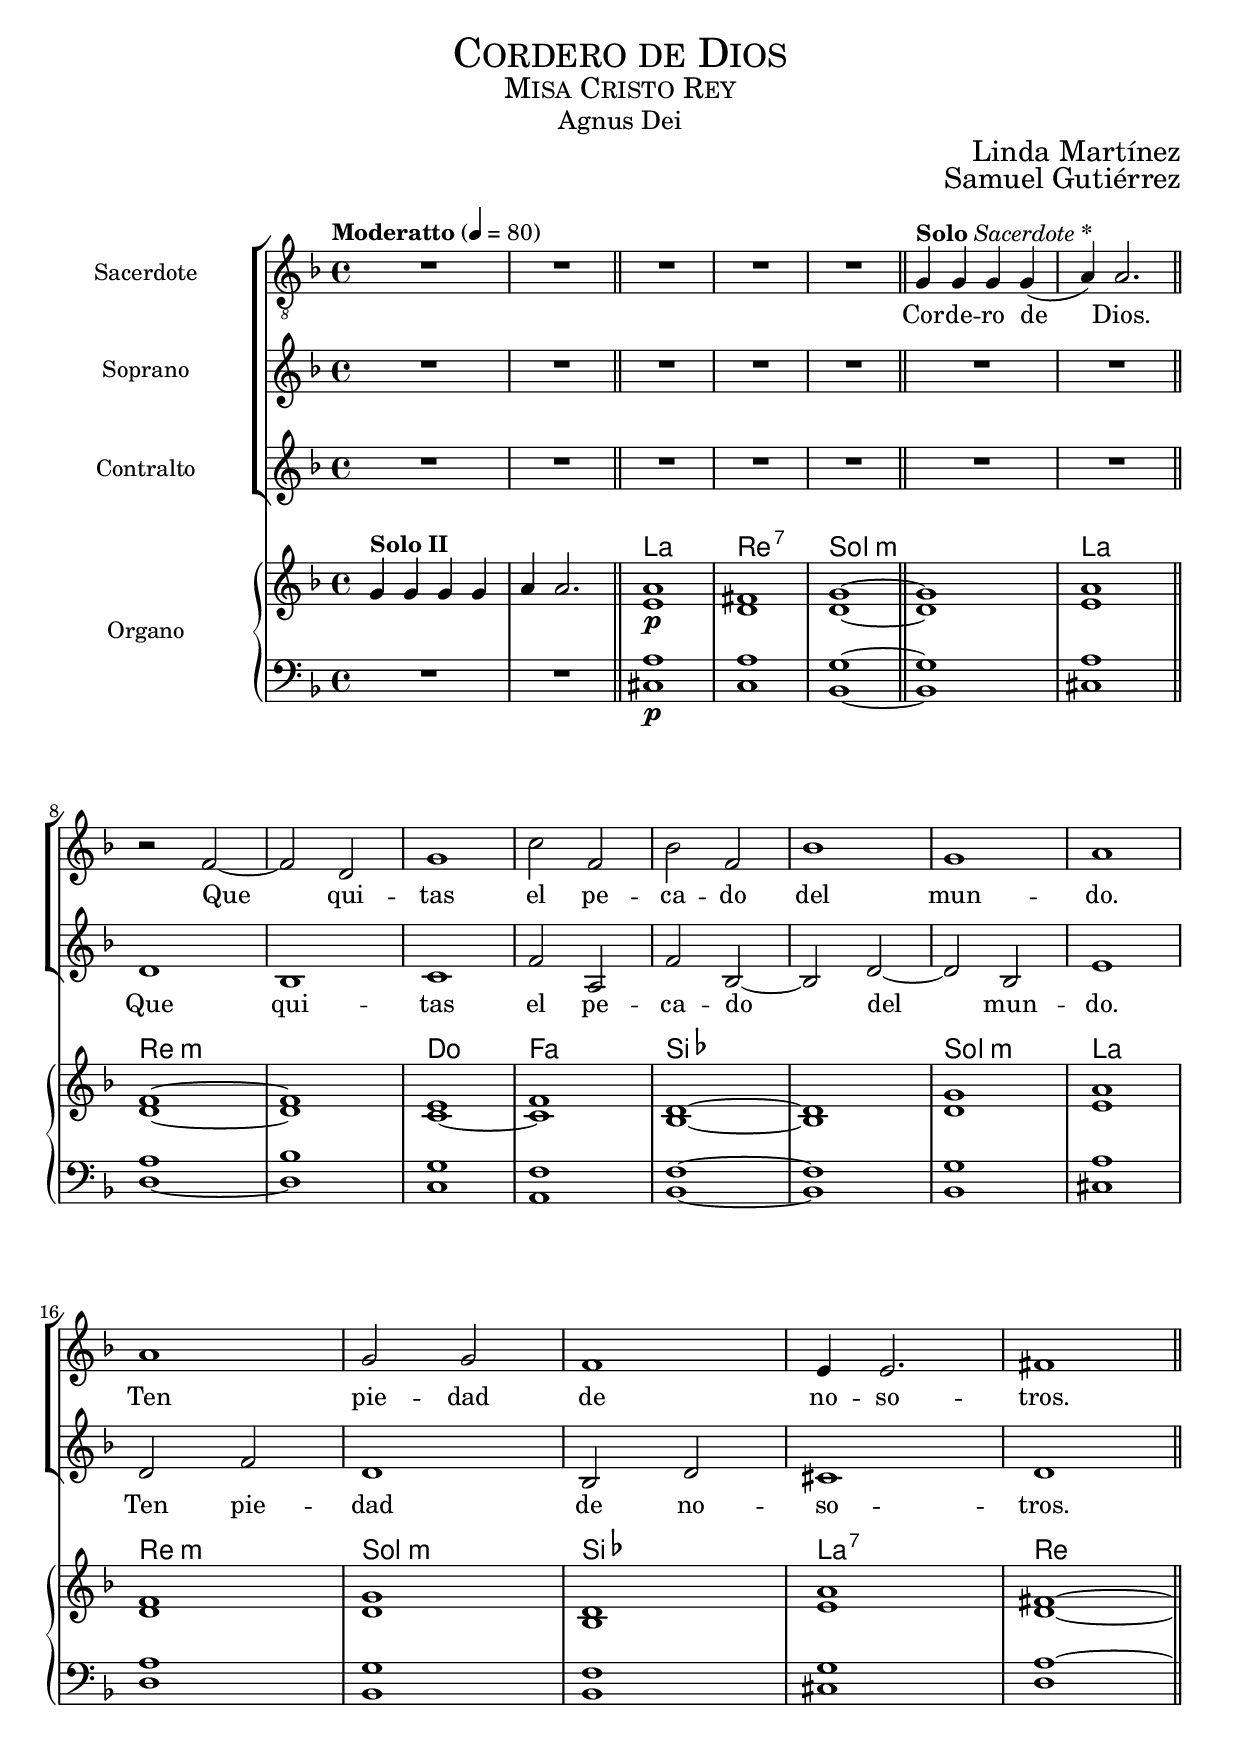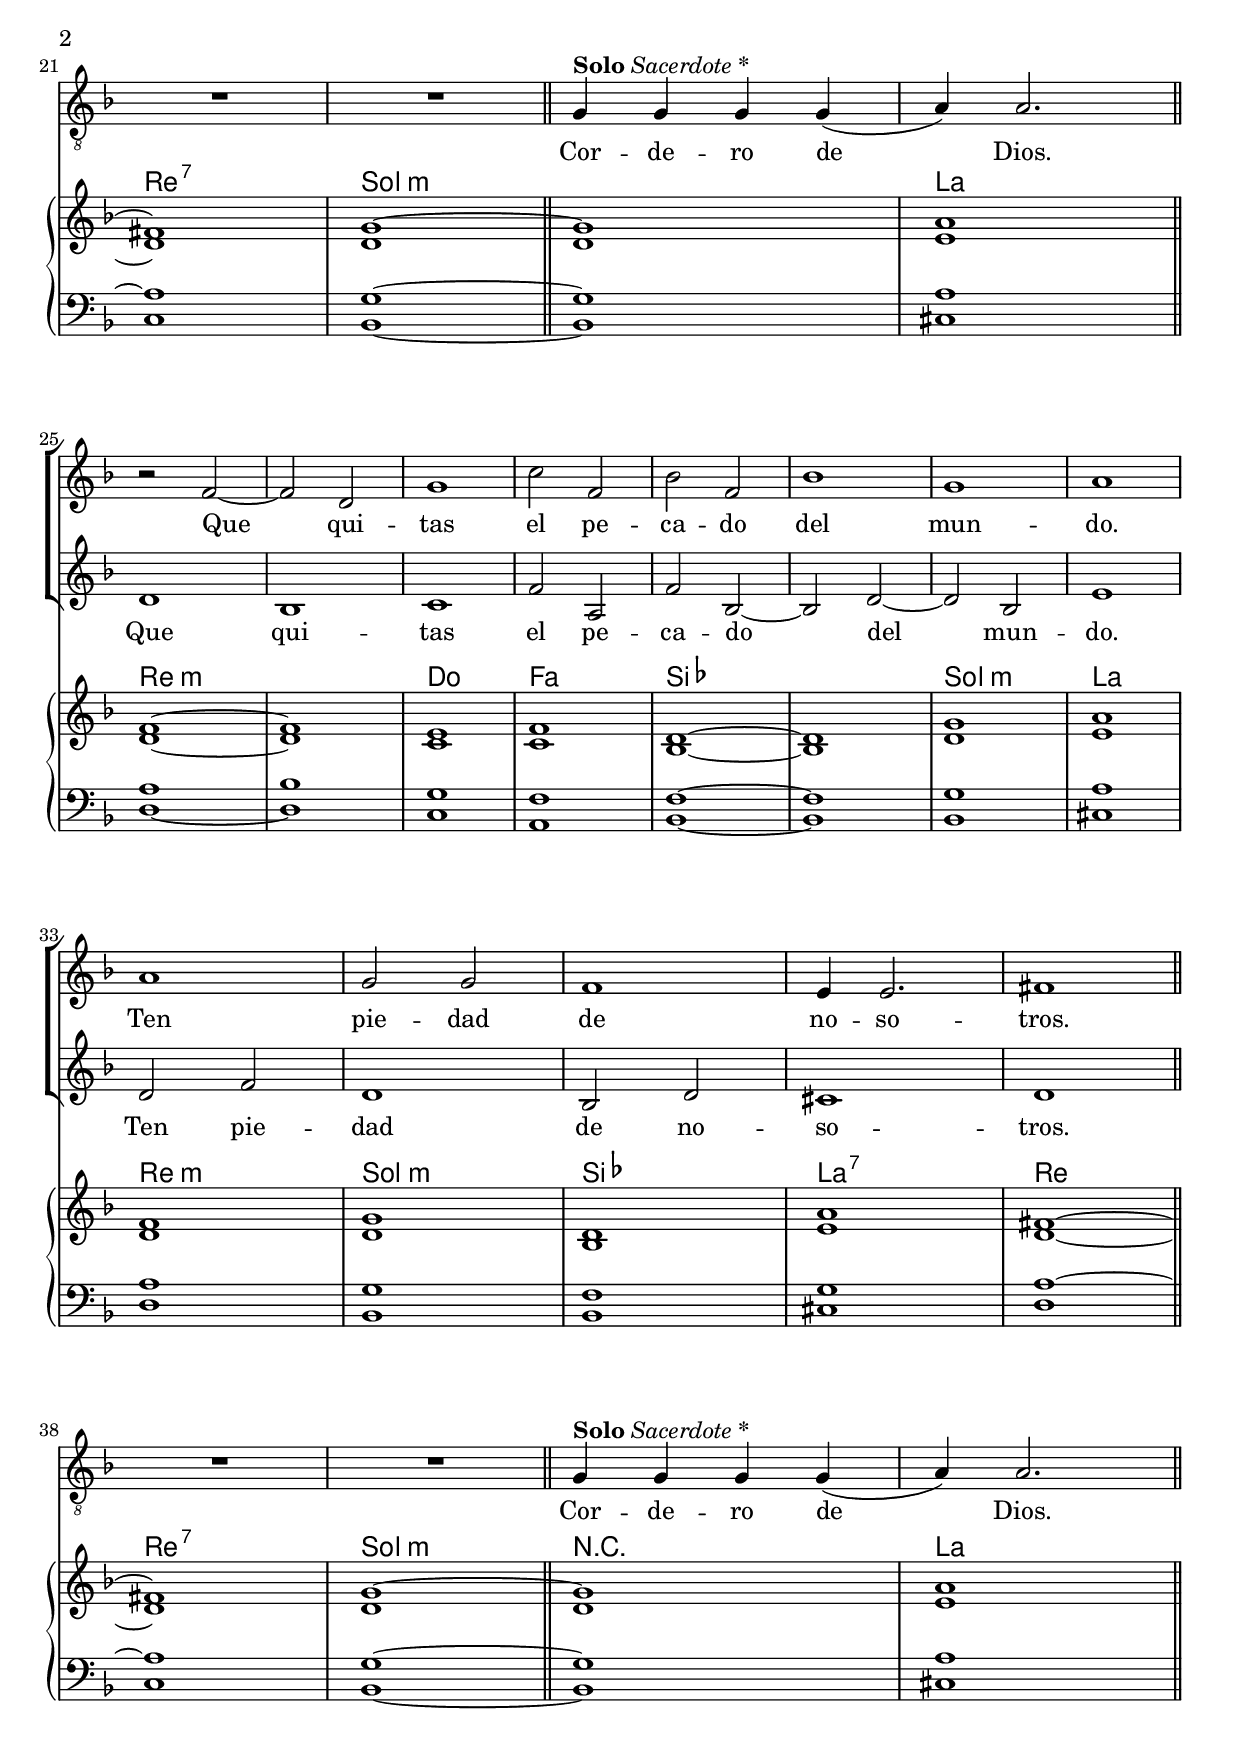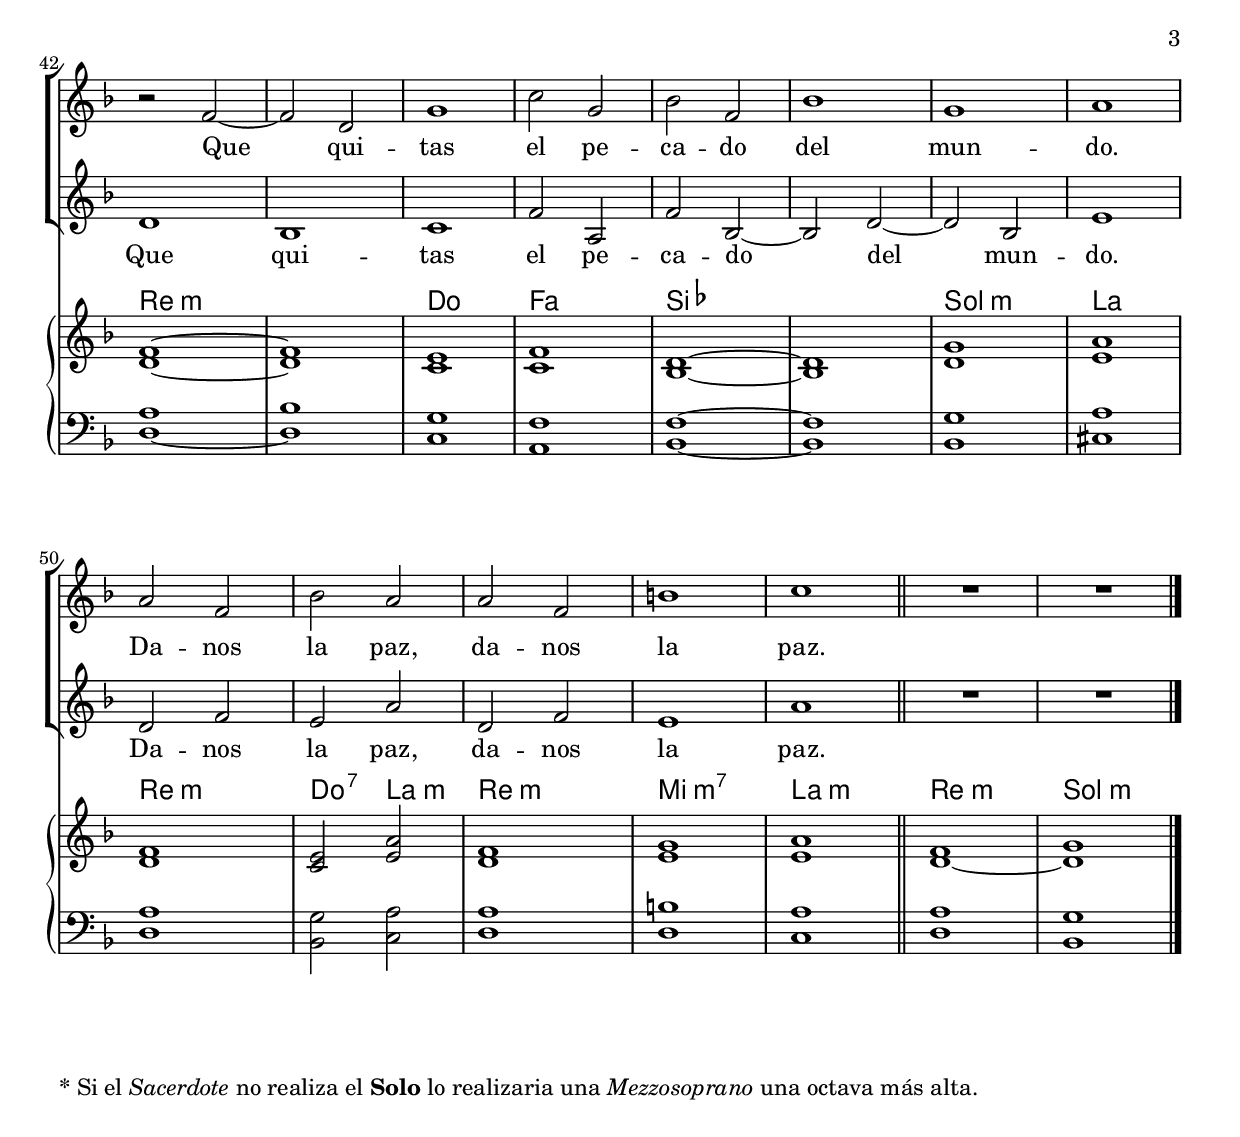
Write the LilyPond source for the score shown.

% Señor ten piedad v3 - Renaissance way melody
% Music and accompaniment by serachsam

\language "espanol"
\version "2.23.2"

% --- Global parameters
particle = 0
jump = \break

% --- Includes
\include "global.ily"
solo_music = \relative do' {
  \clef "G_8"
  R1*5 | %5
  sol4^\markup{ \bold "Solo" \italic "Sacerdote" \bold "*"} sol sol sol( |
  la4) la2. | %7
  R1*15 | %22
  sol4^\markup{ \bold "Solo" \italic "Sacerdote" \bold "*"} sol sol sol( |
  la4) la2. | %24
  R1*15 | %39
  sol4^\markup{ \bold "Solo" \italic "Sacerdote" \bold "*"} sol sol sol( |
  la4) la2. | %41
  R1*15 | %39
}

solo_lyrics = \lyricmode {
  Cor -- de -- ro de Dios.
  Cor -- de -- ro de Dios.
  Cor -- de -- ro de Dios.
}

\include "alto.ily"
\include "soprano.ily"
harmonies = \new ChordNames {
  \set ChordNames.midiInstrument = "string ensemble 2"
  \set ChordNames.midiMaximumVolume = #0
  \set chordChanges = ##t
  \chordmode {
    \italianChords

    s1*2 |
    la1 |
    re1:7 |
    sol1:m |
    s1 |
    la1 |
    re1:m |
    s1 |
    do1 |
    fa1 |
    sib1 |
    s1 |
    sol1:m |
    la1 |
    re1:m |
    sol1:m |
    sib1 |
    la1:7 |
    re1 |
    re1:7 |
    sol1:m |
    s1 |
    la1 |
    re1:m |
    s1 |
    do1 |
    fa1 |
    sib1 |
    s1 |
    sol1:m |
    la1 |
    re1:m |
    sol1:m |
    sib1 |
    la1:7 |
    re1 |
    re1:7 |
    sol1:m |
    R1 |
    la1 |
    re1:m |
    s1 |
    do1 |
    fa1 |
    sib1 |
    s1 |
    sol1:m |
    la1 |
    re1:m |
    do2:7 la2:m |
    re1:m |
    mi1:m7 |
    la1:m |
    re1:m |
    sol1:m |
  }
}

notes_soproano = \relative do' {
  R1*2 |
  la'1\p |
  fas1 |
  sol1~ |
  sol1 |
  la1 |
  fa1~ |
  fa1 |
  mi1 |
  fa1 |
  re1~ |
  re1 |
  sol1 |
  la1 |
  fa1 |
  sol1 |
  re1 |
  la'1 |
  fas1~ |
  fas1 |
  sol1~ |
  sol1 |
  la1 |
  fa1~ |
  fa1 |
  mi1 |
  fa1 |
  re1~ |
  re1 |
  sol1 |
  la1 |
  fa1 |
  sol1 |
  re1 |
  la'1 |
  fas1~ |
  fas1 |
  sol1~ |
  sol1 |
  la1 |
  fa1~ |
  fa1 |
  mi1 |
  fa1 |
  re1~ |
  re1 |
  sol1 |
  la1 |
  fa1 |
  mi2 la |
  fa1 |
  sol1 |
  la |
  fa1 |
  sol1 |
}

notes_alto = \relative do' {
  sol'4 sol sol sol |
  la la2. |
  mi1\p |
  re1 |
  re1~ |
  re1 |
  mi1 | #(if (= particle 1) "" jump) % 07
  re1~ |
  re1 |
  do1~ |
  do1 |
  sib1~ |
  sib1 |
  re1 |
  mi1 | #(if (= particle 1) "" jump) % 15
  re1 |
  re1 |
  sib1 |
  mi1 |
  re1~ | #(if (= particle 1) "" jump) % 20
  re1 |
  re1 |
  re1 |
  mi1 | #(if (= particle 1) "" jump) % 24
  re1~ |
  re1 |
  do1 |
  do1 |
  sib1~ |
  sib1 |
  re1 |
  mi1 | #(if (= particle 1) "" jump) % 32
  re1 |
  re1 |
  sib1 |
  mi1 |
  re1~ | #(if (= particle 1) "" jump) % 37
  re1 |
  re1 |
  re1 |
  mi1 | #(if (= particle 1) "" jump) % 41
  re1~ |
  re1 |
  do1 |
  do1 |
  sib1~ |
  sib1 |
  re1 |
  mi1 | #(if (= particle 1) "" jump) % 49
  re1 |
  do2 mi |
  re1 |
  mi1 |
  mi |
  re1~ |
  re1 |
}

notes_tenor = \relative do {
  R1*2 |
  la'1\p |
  la |
  sol1~ |
  sol1 |
  la1 |
  la1 |
  sib1 |
  sol1 |
  fa1 |
  fa1~ |
  fa1 |
  sol1 |
  la1 |
  la1 |
  sol1 |
  fa1 |
  sol1 |
  la1~ |
  la |
  sol1~ |
  sol1 |
  la1 |
  la1 |
  sib1 |
  sol1 |
  fa1 |
  fa1~ |
  fa1 |
  sol1 |
  la1 |
  la1 |
  sol1 |
  fa1 |
  sol1 |
  la1~ |
  la |
  sol1~ |
  sol1 |
  la1 |
  la1 |
  sib1 |
  sol1 |
  fa1 |
  fa1~ |
  fa1 |
  sol1 |
  la1 |
  la1 |
  sol2 la |
  la1 |
  si1 |
  la1 |
  la |
  sol1 |
}

notes_bass = \relative do {
  R1*2 |
  dos1\p |
  do |
  sib1~ |
  sib1 |
  dos1 |
  re1~ |
  re1 |
  do1 |
  la1 |
  sib1~ |
  sib1 |
  sib1 |
  dos1 |
  re1 |
  sib1 |
  sib1 |
  dos1 |
  re1 |
  do |
  sib1~ |
  sib1 |
  dos1 |
  re1~ |
  re1 |
  do1 |
  la1 |
  sib1~ |
  sib1 |
  sib1 |
  dos1 |
  re1 |
  sib1 |
  sib1 |
  dos1 |
  re1 |
  do |
  sib1~ |
  sib1 |
  dos1 |
  re1~ |
  re1 |
  do1 |
  la1 |
  sib1~ |
  sib1 |
  sib1 |
  dos1 |
  re1 |
  sib2 do |
  re1 |
  re1 |
  do1 |
  re |
  sib1 |
}


% --- Global size
%#(set-global-staff-size 18)

% --- Header
\markup { \fill-line { \center-column { \fontsize #5 \smallCaps \title \fontsize #2 \smallCaps \subtitle \fontsize #1 \subsubtitle } } }
\markup { \fill-line { " " \right-column { \fontsize #2 \autor } } }
\markup { \fill-line { " " \right-column { \fontsize #2 \arranger } } }
\markup { \fill-line { " " \right-column { \fontsize #2 \other } } }
\header {
  dedication = \dedication
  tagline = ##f
  breakbefore = ##t
}

% --- Music

% --- Harmony

% --- Sheet
\score {
  <<
    \new ChoirStaff { <<
      \new Staff { <<
        \set Staff.instrumentName = #"Sacerdote"
        \set Staff.midiInstrument = #"choir aahs"
        \new Voice = "solo" { <<\global \solo_music>> }
        \new Lyrics \lyricsto "solo" {\solo_lyrics}
      >> }
      \new Staff { <<
        \set Staff.instrumentName = #"Soprano"
        \set Staff.midiInstrument = #"choir aahs"
        \new Voice = "soprano" { <<\global \soprano_music>> }
        \new Lyrics \lyricsto "soprano" {\soprano_lyrics}
      >> }
      \new Staff { <<
        \set Staff.instrumentName = #"Contralto"
        \set Staff.midiInstrument = #"choir aahs"
        \new Voice = "alto" {<<\global \alto_music>>}
        \new Lyrics \lyricsto "alto" {\alto_lyrics}
      >> }
    >> }
    \harmonies
    \new PianoStaff { <<
      \set PianoStaff.instrumentName = #"Organo"
      \new Staff = "sopranoStaff" { <<
        \set Staff.midiInstrument = #"church organ"
        \partCombine
        << \global \notes_soproano >>
        << \global \notes_alto >>
      >> }
      \new Staff { <<
        \set Staff.midiInstrument = #"church organ"
        \clef bass
        \partCombine
        << \global \notes_tenor >>
        << \global \notes_bass >>
      >> }
    >> }
  >>
  \midi { }
  \layout {
    \context {
      \Staff \RemoveEmptyStaves
    }
  }
}

\markup {
  \bold "*" "Si el" \italic "Sacerdote" "no realiza el" \bold "Solo" "lo realizaria una" \italic "Mezzosoprano" "una octava más alta."
}

% --- Paper
\paper{
  #(set-default-paper-size "letter")
  indent=3.5\cm
}
